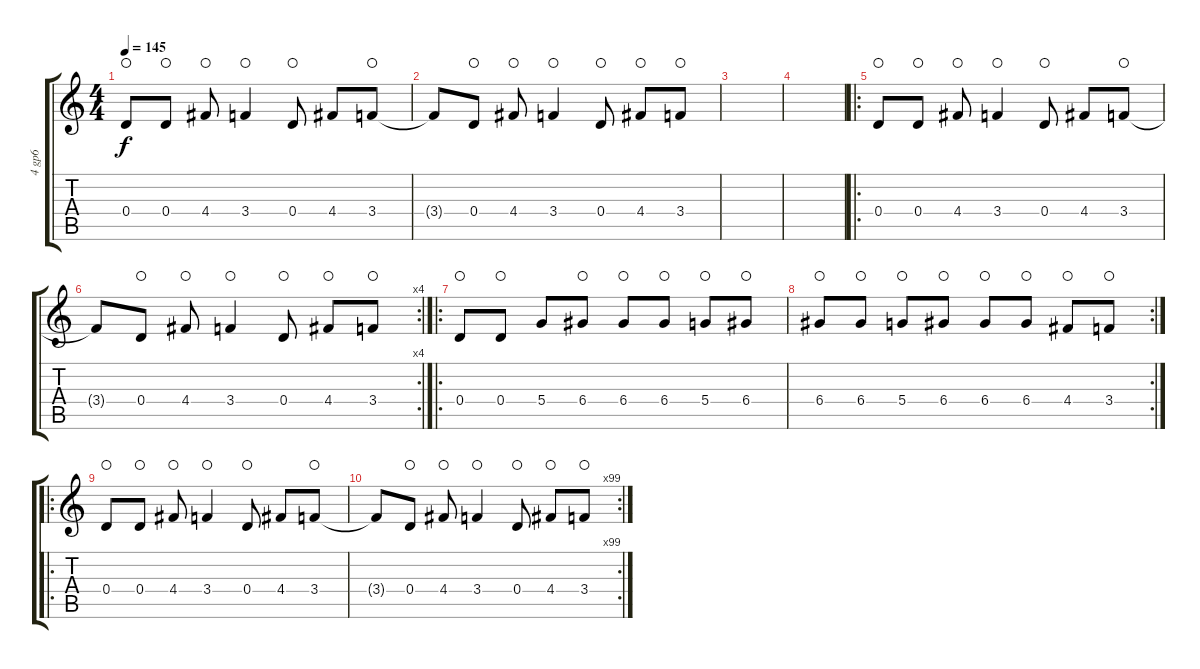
\track ("4 gp6" "4 gp6") {instrument overdrivenguitar}
\staff {score tabs}
\tuning (E4 B3 G3 D3 A2 D2) {hide}
\ts (4 4)
\tempo 145
\clef g2
\ks c
0.4.8{dy f waho} 0.4.8{waho} 4.4.8{waho} 3.4.4{waho} 0.4.8{waho} 4.4.8 3.4.8{waho} |
3.4{t}.8 0.4.8{waho} 4.4.8{waho} 3.4.4{waho} 0.4.8{waho} 4.4.8{waho} 3.4.8{waho} |
|
|
\ro
0.4.8{waho} 0.4.8{waho} 4.4.8{waho} 3.4.4{waho} 0.4.8{waho} 4.4.8 3.4.8{waho} |
\rc 4
3.4{t}.8 0.4.8{waho} 4.4.8{waho} 3.4.4{waho} 0.4.8{waho} 4.4.8{waho} 3.4.8{waho} |
\ro
0.4.8{waho} 0.4.8{waho} 5.4.8 6.4.8{waho} 6.4.8{waho} 6.4.8{waho} 5.4.8{waho} 6.4.8{waho} |
\rc 2
6.4.8{waho} 6.4.8{waho} 5.4.8{waho} 6.4.8{waho} 6.4.8{waho} 6.4.8{waho} 4.4.8{waho} 3.4.8{waho} |
\ro
0.4.8{waho} 0.4.8{waho} 4.4.8{waho} 3.4.4{waho} 0.4.8{waho} 4.4.8 3.4.8{waho} |
\rc 99
3.4{t}.8 0.4.8{waho} 4.4.8{waho} 3.4.4{waho} 0.4.8{waho} 4.4.8{waho} 3.4.8{waho}
